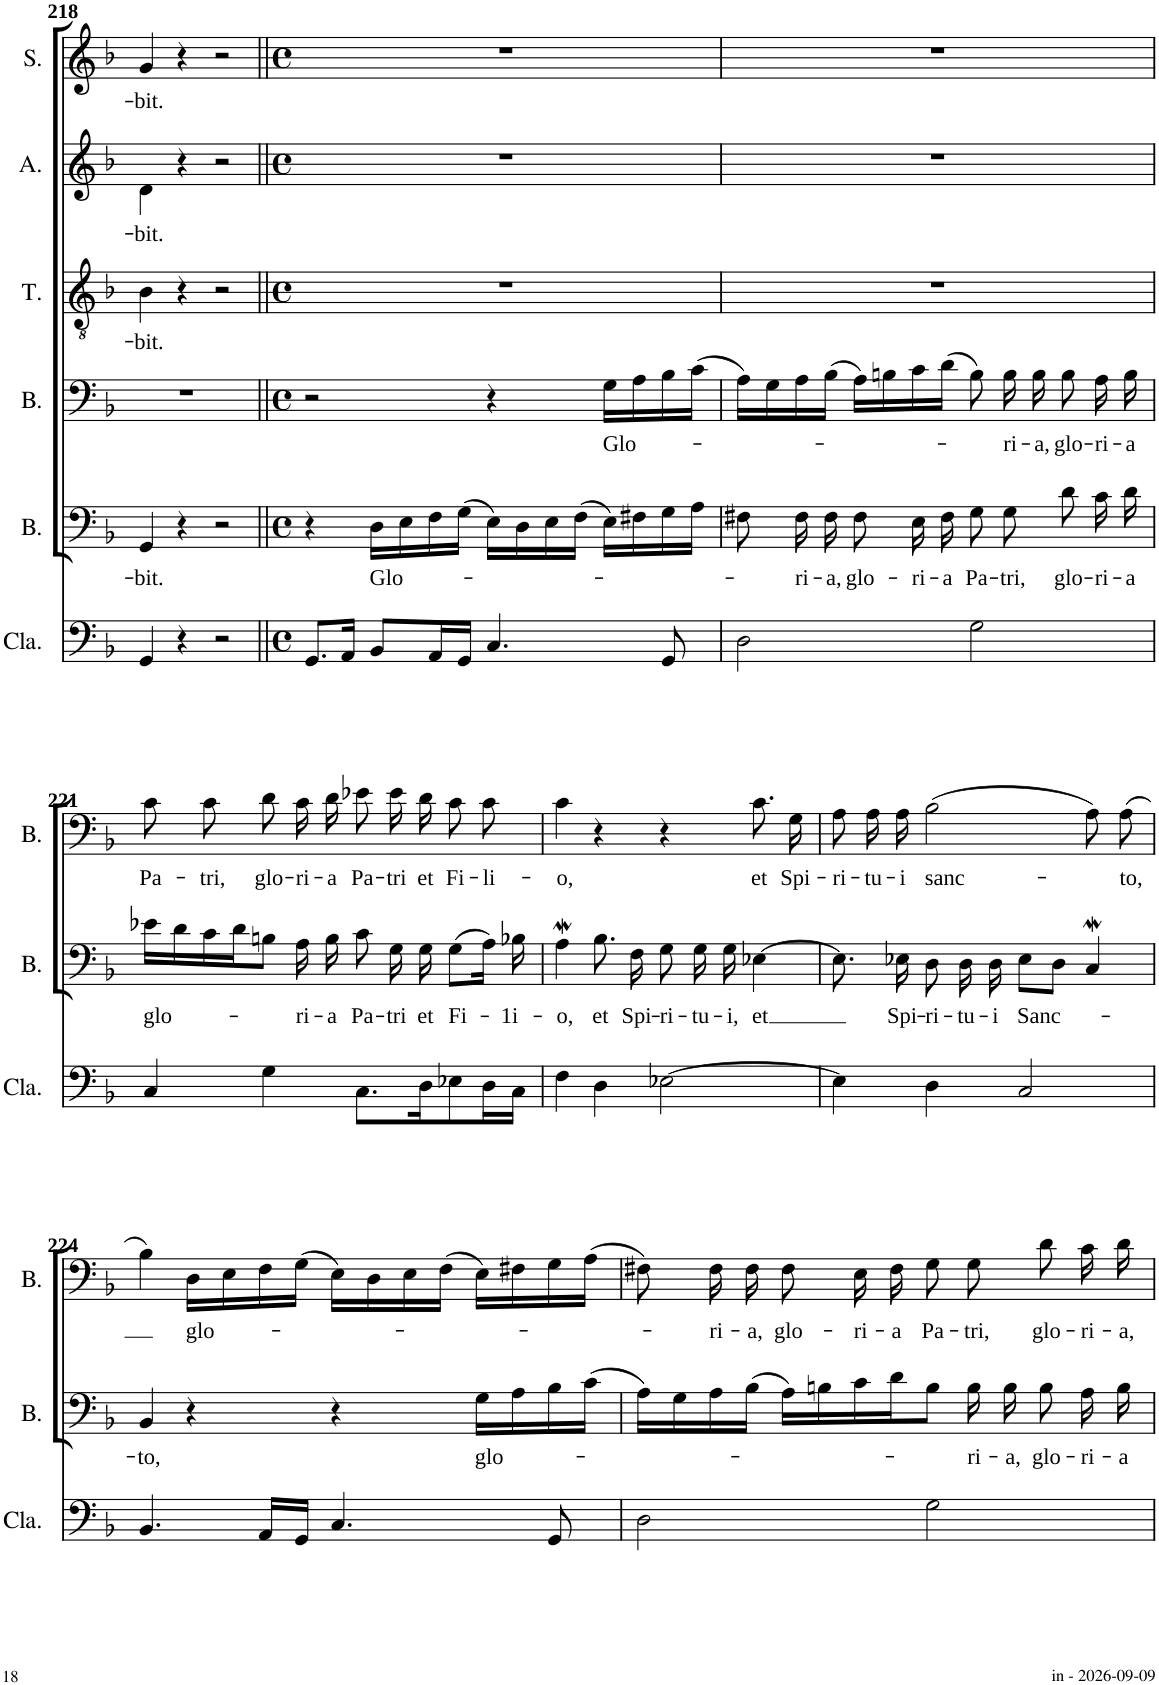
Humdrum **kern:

**kern	**kern	**text	**kern	**text	**kern	**text	**kern	**text	**kern	**text
*part6	*part5	*part5	*part4	*part4	*part3	*part3	*part2	*part2	*part1	*part1
*staff6	*staff5	*staff5	*staff4	*staff4	*staff3	*staff3	*staff2	*staff2	*staff1	*staff1
*I"Clavecin	*I"Basse	*	*I"Basse	*	*I"Ténor	*	*I"Alto	*	*I"Soprano	*
*I'Cla.	*I'B.	*	*I'B.	*	*I'T.	*	*I'A.	*	*I'S.	*
!!LO:PB:g=z
*clefF4	*clefF4	*	*clefF4	*	*clefGv2	*	*clefG2	*	*clefG2	*
*k[b-]	*k[b-]	*	*k[b-]	*	*k[b-]	*	*k[b-]	*	*k[b-]	*
*M4/4	*M4/4	*	*M4/4	*	*M4/4	*	*M4/4	*	*M4/4	*
*met(c)	*met(c)	*	*met(c)	*	*met(c)	*	*met(c)	*	*met(c)	*
=218	=218	=218	=218	=218	=218	=218	=218	=218	=218	=218
!	!	!LO:LY:b	!	!	!	!LO:LY:b	!	!LO:LY:b	!	!LO:LY:b
4GG/	4GG/	-bit.	1r	.	4B-\	-bit.	4d\	-bit.	4g/	-bit.
4r	4r	.	.	.	4r	.	4r	.	4r	.
2r	2r	.	.	.	2r	.	2r	.	2r	.
=219||	=219||	=219||	=219||	=219||	=219||	=219||	=219||	=219||	=219||	=219||
*M4/4	*M4/4	*	*M4/4	*	*M4/4	*	*M4/4	*	*M4/4	*
*met(c)	*met(c)	*	*met(c)	*	*met(c)	*	*met(c)	*	*met(c)	*
8.GG/L	4r	.	2r	.	1r	.	1r	.	1r	.
16AA/Jk	.	.	.	.	.	.	.	.	.	.
!	!	!LO:LY:b	!	!	!	!	!	!	!	!
8BB-/L	16D\LL	Glo-	.	.	.	.	.	.	.	.
.	16E\	.	.	.	.	.	.	.	.	.
16AA/L	16F\	.	.	.	.	.	.	.	.	.
16GG/JJ	(16G\JJ	.	.	.	.	.	.	.	.	.
4.C/	16E\LL)	.	4r	.	.	.	.	.	.	.
.	16D\	.	.	.	.	.	.	.	.	.
.	16E\	.	.	.	.	.	.	.	.	.
.	(16F\JJ	.	.	.	.	.	.	.	.	.
!	!	!	!	!LO:LY:b	!	!	!	!	!	!
.	16E\LL)	.	16G\LL	Glo-	.	.	.	.	.	.
.	16F#X\	.	16A\	.	.	.	.	.	.	.
8GG/	16G\	.	16B-\	.	.	.	.	.	.	.
.	16A\JJ	.	(16c\JJ	.	.	.	.	.	.	.
=220	=220	=220	=220	=220	=220	=220	=220	=220	=220	=220
2D\	8F#X\	.	16A\LL)	.	1r	.	1r	.	1r	.
.	.	.	16G\	.	.	.	.	.	.	.
!	!	!LO:LY:b	!	!	!	!	!	!	!	!
.	16F#\	-ri-	16A\	.	.	.	.	.	.	.
!	!	!LO:LY:b	!	!	!	!	!	!	!	!
.	16F#\	-a,	(16B-\JJ	.	.	.	.	.	.	.
!	!	!LO:LY:b	!	!	!	!	!	!	!	!
.	8F#\	glo-	16A\LL)	.	.	.	.	.	.	.
.	.	.	16Bn\	.	.	.	.	.	.	.
!	!	!LO:LY:b	!	!	!	!	!	!	!	!
.	16E\	-ri-	16c\	.	.	.	.	.	.	.
!	!	!LO:LY:b	!	!	!	!	!	!	!	!
.	16F#\	-a	(16d\JJ	.	.	.	.	.	.	.
!	!	!LO:LY:b	!	!	!	!	!	!	!	!
2G\	8G\	Pa-	8B\)	.	.	.	.	.	.	.
!	!	!LO:LY:b	!	!LO:LY:b	!	!	!	!	!	!
.	8G\	-tri,	16B\	-ri-	.	.	.	.	.	.
!	!	!	!	!LO:LY:b	!	!	!	!	!	!
.	.	.	16B\	-a,	.	.	.	.	.	.
!	!	!LO:LY:b	!	!LO:LY:b	!	!	!	!	!	!
.	8d\	glo-	8B\	glo-	.	.	.	.	.	.
!	!	!LO:LY:b	!	!LO:LY:b	!	!	!	!	!	!
.	16c\	-ri-	16A\	-ri-	.	.	.	.	.	.
!	!	!LO:LY:b	!	!LO:LY:b	!	!	!	!	!	!
.	16d\	-a	16B\	-a	.	.	.	.	.	.
!!LO:LB:g=z
=221	=221	=221	=221	=221	=221	=221	=221	=221	=221	=221
!	!	!LO:LY:b	!	!LO:LY:b	!	!	!	!	!	!
4C/	16e-X\LL	glo-	8c\	Pa-	1r	.	1r	.	1r	.
.	16d\	.	.	.	.	.	.	.	.	.
!	!	!	!	!LO:LY:b	!	!	!	!	!	!
.	16c\	.	8c\	-tri,	.	.	.	.	.	.
.	16d\J	.	.	.	.	.	.	.	.	.
!	!	!	!	!LO:LY:b	!	!	!	!	!	!
4G\	8Bn\J	.	8d\	glo-	.	.	.	.	.	.
!	!	!LO:LY:b	!	!LO:LY:b	!	!	!	!	!	!
.	16A\	-ri-	16c\	-ri-	.	.	.	.	.	.
!	!	!LO:LY:b	!	!LO:LY:b	!	!	!	!	!	!
.	16B\	-a	16d\	-a	.	.	.	.	.	.
!	!	!LO:LY:b	!	!LO:LY:b	!	!	!	!	!	!
8.C\L	8c\	Pa-	8e-X\	Pa-	.	.	.	.	.	.
!	!	!LO:LY:b	!	!LO:LY:b	!	!	!	!	!	!
.	16G\	-tri	16e-\	-tri	.	.	.	.	.	.
!	!	!LO:LY:b	!	!LO:LY:b	!	!	!	!	!	!
16D\K	16G\	et	16d\	et	.	.	.	.	.	.
!	!	!LO:LY:b	!	!LO:LY:b	!	!	!	!	!	!
8E-X\	(>8G\L	Fi-	8c\	Fi-	.	.	.	.	.	.
!	!	!	!	!LO:LY:b	!	!	!	!	!	!
16D\L	16A\Jk)	.	8c\	-li-	.	.	.	.	.	.
!	!	!LO:LY:b	!	!	!	!	!	!	!	!
16C\JJ	16B-X\	-1i-	.	.	.	.	.	.	.	.
=222	=222	=222	=222	=222	=222	=222	=222	=222	=222	=222
!	!	!LO:LY:b	!	!LO:LY:b	!	!	!	!	!	!
4F\	4AW\	-o,	4c\	-o,	1r	.	1r	.	1r	.
!	!	!LO:LY:b	!	!	!	!	!	!	!	!
4D\	8.B-\	et	4r	.	.	.	.	.	.	.
!	!	!LO:LY:b	!	!	!	!	!	!	!	!
.	16F\	Spi-	.	.	.	.	.	.	.	.
!	!	!LO:LY:b	!	!	!	!	!	!	!	!
[2E-X\	8G\	-ri-	4r	.	.	.	.	.	.	.
!	!	!LO:LY:b	!	!	!	!	!	!	!	!
.	16G\	-tu-	.	.	.	.	.	.	.	.
!	!	!LO:LY:b	!	!	!	!	!	!	!	!
.	16G\	-i,	.	.	.	.	.	.	.	.
!	!	!LO:LY:b	!	!LO:LY:b	!	!	!	!	!	!
.	[4E-X\	et	8.c\	et	.	.	.	.	.	.
!	!	!	!	!LO:LY:b	!	!	!	!	!	!
.	.	.	16G\	Spi-	.	.	.	.	.	.
=223	=223	=223	=223	=223	=223	=223	=223	=223	=223	=223
!	!	!	!	!LO:LY:b	!	!	!	!	!	!
4E-\]	8.E-\]	.	8A\	-ri-	1r	.	1r	.	1r	.
!	!	!	!	!LO:LY:b	!	!	!	!	!	!
.	.	.	16A\	-tu-	.	.	.	.	.	.
!	!	!LO:LY:b	!	!LO:LY:b	!	!	!	!	!	!
.	16E-X\	Spi-	16A\	-i	.	.	.	.	.	.
!	!	!LO:LY:b	!	!LO:LY:b	!	!	!	!	!	!
4D\	8D\	-ri-	(>2B-\	sanc-	.	.	.	.	.	.
!	!	!LO:LY:b	!	!	!	!	!	!	!	!
.	16D\	-tu-	.	.	.	.	.	.	.	.
!	!	!LO:LY:b	!	!	!	!	!	!	!	!
.	16D\	-i	.	.	.	.	.	.	.	.
!	!	!LO:LY:b	!	!	!	!	!	!	!	!
2C/	8E-\L	Sanc-	.	.	.	.	.	.	.	.
.	8D\J	.	.	.	.	.	.	.	.	.
.	4CW/	.	8A\)	.	.	.	.	.	.	.
!	!	!	!	!LO:LY:b	!	!	!	!	!	!
.	.	.	(>8A\	-to,	.	.	.	.	.	.
!!LO:LB:g=z
=224	=224	=224	=224	=224	=224	=224	=224	=224	=224	=224
!	!	!LO:LY:b	!	!	!	!	!	!	!	!
4.BB-/	4BB-/	-to,	4B-\)	.	1r	.	1r	.	1r	.
!	!	!	!	!LO:LY:b	!	!	!	!	!	!
.	4r	.	16D\LL	glo-	.	.	.	.	.	.
.	.	.	16E\	.	.	.	.	.	.	.
16AA/LL	.	.	16F\	.	.	.	.	.	.	.
16GG/JJ	.	.	(16G\JJ	.	.	.	.	.	.	.
4.C/	4r	.	16E\LL)	.	.	.	.	.	.	.
.	.	.	16D\	.	.	.	.	.	.	.
.	.	.	16E\	.	.	.	.	.	.	.
.	.	.	(16F\JJ	.	.	.	.	.	.	.
!	!	!LO:LY:b	!	!	!	!	!	!	!	!
.	16G\LL	glo-	16E\LL)	.	.	.	.	.	.	.
.	16A\	.	16F#X\	.	.	.	.	.	.	.
8GG/	16B-\	.	16G\	.	.	.	.	.	.	.
.	(16c\JJ	.	(16A\JJ	.	.	.	.	.	.	.
=225	=225	=225	=225	=225	=225	=225	=225	=225	=225	=225
2D\	16A\LL)	.	8F#X\)	.	1r	.	1r	.	1r	.
.	16G\	.	.	.	.	.	.	.	.	.
!	!	!	!	!LO:LY:b	!	!	!	!	!	!
.	16A\	.	16F#\	-ri-	.	.	.	.	.	.
!	!	!	!	!LO:LY:b	!	!	!	!	!	!
.	(16B-\JJ	.	16F#\	-a,	.	.	.	.	.	.
!	!	!	!	!LO:LY:b	!	!	!	!	!	!
.	16A\LL)	.	8F#\	glo-	.	.	.	.	.	.
.	16Bn\	.	.	.	.	.	.	.	.	.
!	!	!	!	!LO:LY:b	!	!	!	!	!	!
.	16c\	.	16E\	-ri-	.	.	.	.	.	.
!	!	!	!	!LO:LY:b	!	!	!	!	!	!
.	16d\J	.	16F#\	-a	.	.	.	.	.	.
!	!	!	!	!LO:LY:b	!	!	!	!	!	!
2G\	8B\J	.	8G\	Pa-	.	.	.	.	.	.
!	!	!LO:LY:b	!	!LO:LY:b	!	!	!	!	!	!
.	16B\	-ri-	8G\	-tri,	.	.	.	.	.	.
!	!	!LO:LY:b	!	!	!	!	!	!	!	!
.	16B\	-a,	.	.	.	.	.	.	.	.
!	!	!LO:LY:b	!	!LO:LY:b	!	!	!	!	!	!
.	8B\	glo-	8d\	glo-	.	.	.	.	.	.
!	!	!LO:LY:b	!	!LO:LY:b	!	!	!	!	!	!
.	16A\	-ri-	16c\	-ri-	.	.	.	.	.	.
!	!	!LO:LY:b	!	!LO:LY:b	!	!	!	!	!	!
.	16B\	-a	16d\	-a,	.	.	.	.	.	.
=	=	=	=	=	=	=	=	=	=	=
*-	*-	*-	*-	*-	*-	*-	*-	*-	*-	*-
